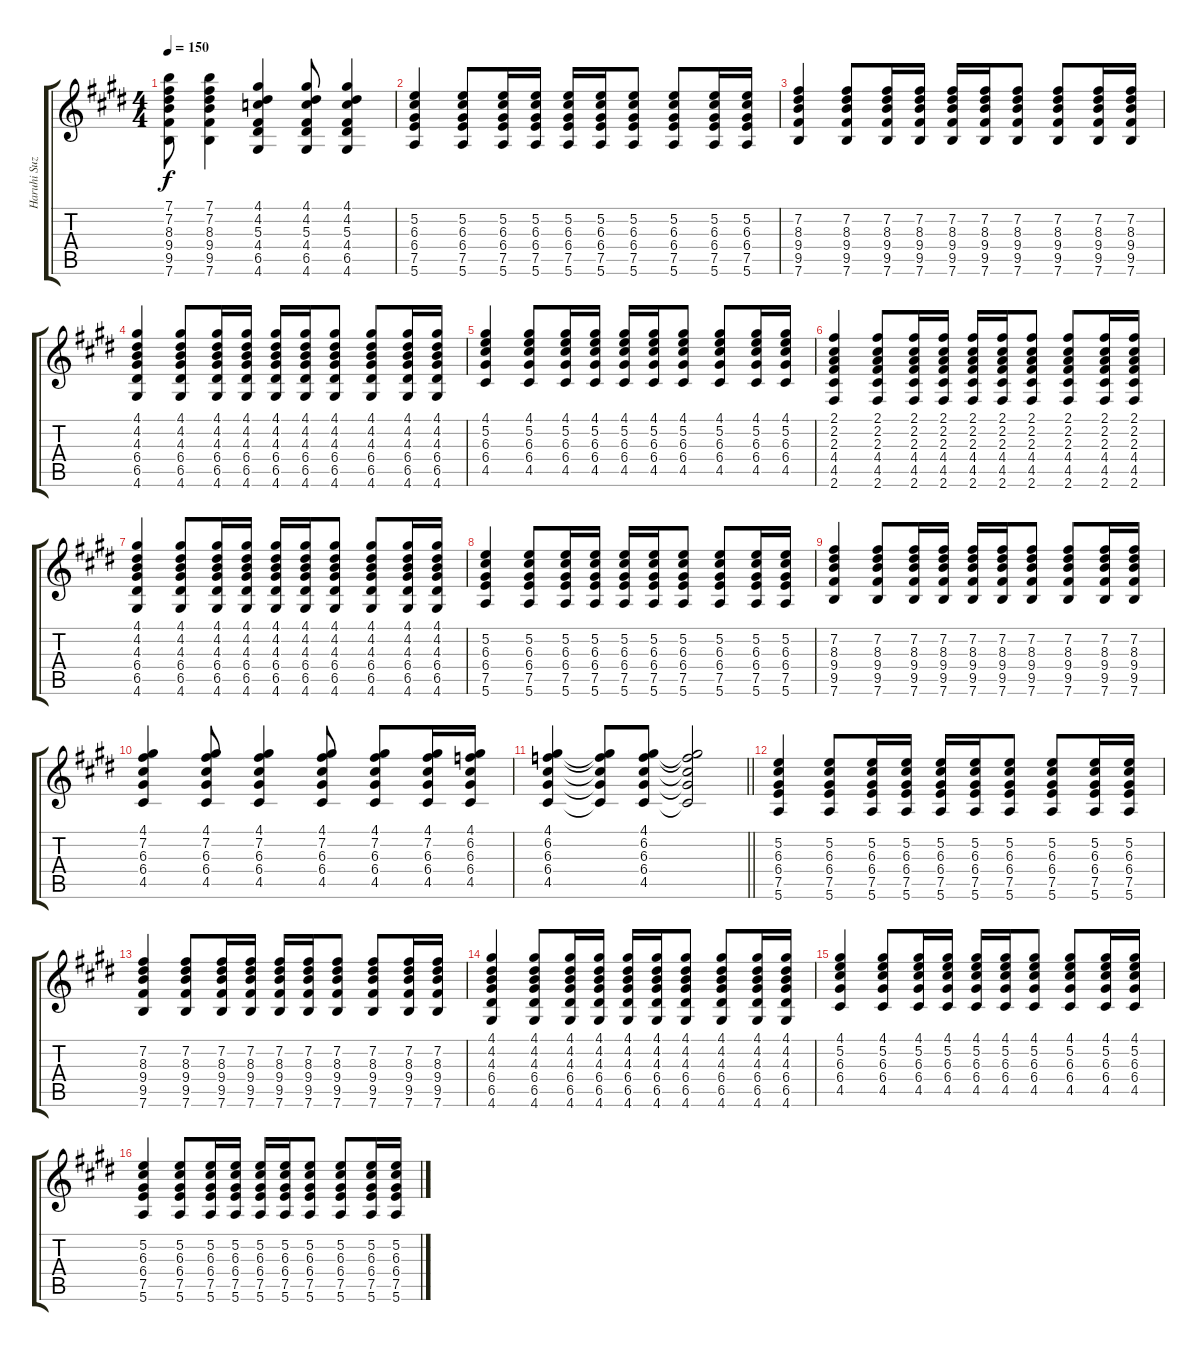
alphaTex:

\track ("Haruhi Suzumiya (Rhythm Guitar)" "Haruhi Suz") {instrument distortionguitar}
\staff {score tabs}
\tuning (E4 B3 G3 D3 A2 E2) {hide}
\ts (4 4)
\tempo 150
\clef g2
\ks c#minor
(7.1 7.2 8.3 9.4 9.5 7.6).8{dy f} (7.1 7.2 8.3 9.4 9.5 7.6).4 (4.1 4.2 5.3 4.4 6.5 4.6).4 (4.1 4.2 5.3 4.4 6.5 4.6).8 (4.1 4.2 5.3 4.4 6.5 4.6).4 |
(5.2 6.3 6.4 7.5 5.6).4 (5.2 6.3 6.4 7.5 5.6).8 (5.2 6.3 6.4 7.5 5.6).16 (5.2 6.3 6.4 7.5 5.6).16 (5.2 6.3 6.4 7.5 5.6).16 (5.2 6.3 6.4 7.5 5.6).16 (5.2 6.3 6.4 7.5 5.6).8 (5.2 6.3 6.4 7.5 5.6).8 (5.2 6.3 6.4 7.5 5.6).16 (5.2 6.3 6.4 7.5 5.6).16 |
(7.2 8.3 9.4 9.5 7.6).4 (7.2 8.3 9.4 9.5 7.6).8 (7.2 8.3 9.4 9.5 7.6).16 (7.2 8.3 9.4 9.5 7.6).16 (7.2 8.3 9.4 9.5 7.6).16 (7.2 8.3 9.4 9.5 7.6).16 (7.2 8.3 9.4 9.5 7.6).8 (7.2 8.3 9.4 9.5 7.6).8 (7.2 8.3 9.4 9.5 7.6).16 (7.2 8.3 9.4 9.5 7.6).16 |
(4.1 4.2 4.3 6.4 6.5 4.6).4 (4.1 4.2 4.3 6.4 6.5 4.6).8 (4.1 4.2 4.3 6.4 6.5 4.6).16 (4.1 4.2 4.3 6.4 6.5 4.6).16 (4.1 4.2 4.3 6.4 6.5 4.6).16 (4.1 4.2 4.3 6.4 6.5 4.6).16 (4.1 4.2 4.3 6.4 6.5 4.6).8 (4.1 4.2 4.3 6.4 6.5 4.6).8 (4.1 4.2 4.3 6.4 6.5 4.6).16 (4.1 4.2 4.3 6.4 6.5 4.6).16 |
(4.1 5.2 6.3 6.4 4.5).4 (4.1 5.2 6.3 6.4 4.5).8 (4.1 5.2 6.3 6.4 4.5).16 (4.1 5.2 6.3 6.4 4.5).16 (4.1 5.2 6.3 6.4 4.5).16 (4.1 5.2 6.3 6.4 4.5).16 (4.1 5.2 6.3 6.4 4.5).8 (4.1 5.2 6.3 6.4 4.5).8 (4.1 5.2 6.3 6.4 4.5).16 (4.1 5.2 6.3 6.4 4.5).16 |
(2.1 2.2 2.3 4.4 4.5 2.6).4 (2.1 2.2 2.3 4.4 4.5 2.6).8 (2.1 2.2 2.3 4.4 4.5 2.6).16 (2.1 2.2 2.3 4.4 4.5 2.6).16 (2.1 2.2 2.3 4.4 4.5 2.6).16 (2.1 2.2 2.3 4.4 4.5 2.6).16 (2.1 2.2 2.3 4.4 4.5 2.6).8 (2.1 2.2 2.3 4.4 4.5 2.6).8 (2.1 2.2 2.3 4.4 4.5 2.6).16 (2.1 2.2 2.3 4.4 4.5 2.6).16 |
(4.1 4.2 4.3 6.4 6.5 4.6).4 (4.1 4.2 4.3 6.4 6.5 4.6).8 (4.1 4.2 4.3 6.4 6.5 4.6).16 (4.1 4.2 4.3 6.4 6.5 4.6).16 (4.1 4.2 4.3 6.4 6.5 4.6).16 (4.1 4.2 4.3 6.4 6.5 4.6).16 (4.1 4.2 4.3 6.4 6.5 4.6).8 (4.1 4.2 4.3 6.4 6.5 4.6).8 (4.1 4.2 4.3 6.4 6.5 4.6).16 (4.1 4.2 4.3 6.4 6.5 4.6).16 |
(5.2 6.3 6.4 7.5 5.6).4 (5.2 6.3 6.4 7.5 5.6).8 (5.2 6.3 6.4 7.5 5.6).16 (5.2 6.3 6.4 7.5 5.6).16 (5.2 6.3 6.4 7.5 5.6).16 (5.2 6.3 6.4 7.5 5.6).16 (5.2 6.3 6.4 7.5 5.6).8 (5.2 6.3 6.4 7.5 5.6).8 (5.2 6.3 6.4 7.5 5.6).16 (5.2 6.3 6.4 7.5 5.6).16 |
(7.2 8.3 9.4 9.5 7.6).4 (7.2 8.3 9.4 9.5 7.6).8 (7.2 8.3 9.4 9.5 7.6).16 (7.2 8.3 9.4 9.5 7.6).16 (7.2 8.3 9.4 9.5 7.6).16 (7.2 8.3 9.4 9.5 7.6).16 (7.2 8.3 9.4 9.5 7.6).8 (7.2 8.3 9.4 9.5 7.6).8 (7.2 8.3 9.4 9.5 7.6).16 (7.2 8.3 9.4 9.5 7.6).16 |
(4.1 7.2 6.3 6.4 4.5).4 (4.1 7.2 6.3 6.4 4.5).8 (4.1 7.2 6.3 6.4 4.5).4 (4.1 7.2 6.3 6.4 4.5).8 (4.1 7.2 6.3 6.4 4.5).8 (4.1 7.2 6.3 6.4 4.5).16 (4.1 6.2 6.3 6.4 4.5).16 |
\barLineRight lightlight
(4.1 6.2 6.3 6.4 4.5).4 (4.1{t} 6.2{t} 6.3{t} 6.4{t} 4.5{t}).8 (4.1 6.2 6.3 6.4 4.5).8 (4.1{t} 6.2{t} 6.3{t} 6.4{t} 4.5{t}).2 |
(5.2 6.3 6.4 7.5 5.6).4 (5.2 6.3 6.4 7.5 5.6).8 (5.2 6.3 6.4 7.5 5.6).16 (5.2 6.3 6.4 7.5 5.6).16 (5.2 6.3 6.4 7.5 5.6).16 (5.2 6.3 6.4 7.5 5.6).16 (5.2 6.3 6.4 7.5 5.6).8 (5.2 6.3 6.4 7.5 5.6).8 (5.2 6.3 6.4 7.5 5.6).16 (5.2 6.3 6.4 7.5 5.6).16 |
(7.2 8.3 9.4 9.5 7.6).4 (7.2 8.3 9.4 9.5 7.6).8 (7.2 8.3 9.4 9.5 7.6).16 (7.2 8.3 9.4 9.5 7.6).16 (7.2 8.3 9.4 9.5 7.6).16 (7.2 8.3 9.4 9.5 7.6).16 (7.2 8.3 9.4 9.5 7.6).8 (7.2 8.3 9.4 9.5 7.6).8 (7.2 8.3 9.4 9.5 7.6).16 (7.2 8.3 9.4 9.5 7.6).16 |
(4.1 4.2 4.3 6.4 6.5 4.6).4 (4.1 4.2 4.3 6.4 6.5 4.6).8 (4.1 4.2 4.3 6.4 6.5 4.6).16 (4.1 4.2 4.3 6.4 6.5 4.6).16 (4.1 4.2 4.3 6.4 6.5 4.6).16 (4.1 4.2 4.3 6.4 6.5 4.6).16 (4.1 4.2 4.3 6.4 6.5 4.6).8 (4.1 4.2 4.3 6.4 6.5 4.6).8 (4.1 4.2 4.3 6.4 6.5 4.6).16 (4.1 4.2 4.3 6.4 6.5 4.6).16 |
(4.1 5.2 6.3 6.4 4.5).4 (4.1 5.2 6.3 6.4 4.5).8 (4.1 5.2 6.3 6.4 4.5).16 (4.1 5.2 6.3 6.4 4.5).16 (4.1 5.2 6.3 6.4 4.5).16 (4.1 5.2 6.3 6.4 4.5).16 (4.1 5.2 6.3 6.4 4.5).8 (4.1 5.2 6.3 6.4 4.5).8 (4.1 5.2 6.3 6.4 4.5).16 (4.1 5.2 6.3 6.4 4.5).16 |
(5.2 6.3 6.4 7.5 5.6).4 (5.2 6.3 6.4 7.5 5.6).8 (5.2 6.3 6.4 7.5 5.6).16 (5.2 6.3 6.4 7.5 5.6).16 (5.2 6.3 6.4 7.5 5.6).16 (5.2 6.3 6.4 7.5 5.6).16 (5.2 6.3 6.4 7.5 5.6).8 (5.2 6.3 6.4 7.5 5.6).8 (5.2 6.3 6.4 7.5 5.6).16 (5.2 6.3 6.4 7.5 5.6).16
